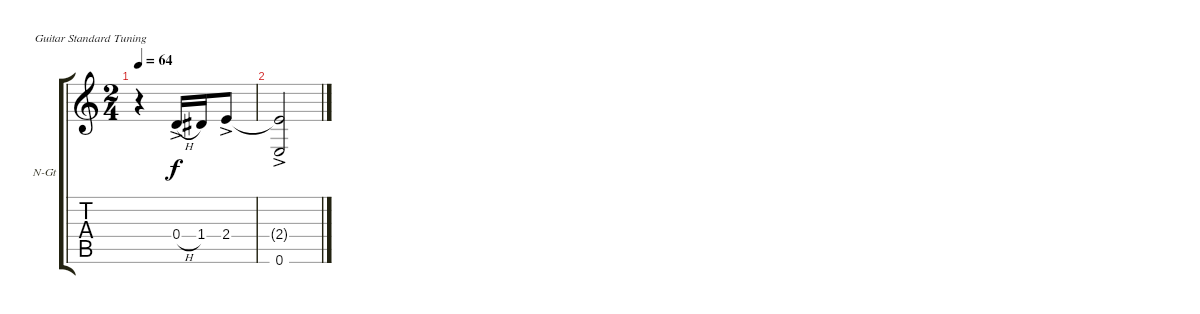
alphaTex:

\bracketExtendMode groupsimilarinstruments
\firstSystemTrackNameOrientation horizontal
\otherSystemsTrackNameOrientation horizontal
\track ("Guitar" "N-Gt") {instrument acousticguitarnylon}
\staff {score tabs}
\tuning (E4 B3 G3 D3 A2 E2)
\ts (2 4)
\tempo 64
\clef g2
\ks c
r.4{dy p} 0.4{h ac}.16{dy f} 1.4.16 2.4{ac}.8 |
(2.4{t} 0.6{ac}).2
